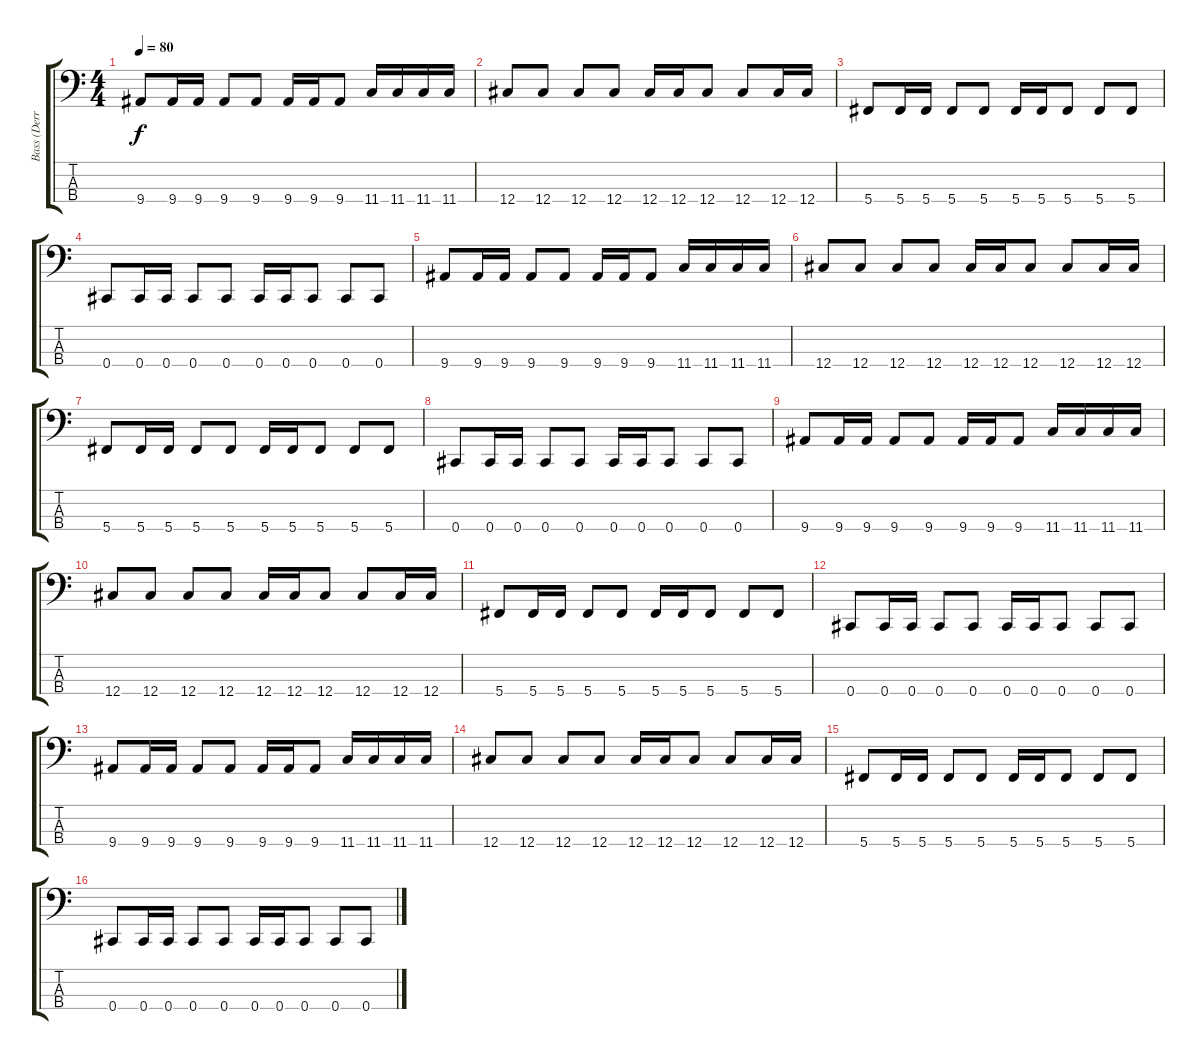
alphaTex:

\track ("Bass (Derrick)" "Bass (Derr") {instrument electricbassfinger}
\staff {score tabs}
\tuning (Gb2 Db2 Ab1 Db1) {hide}
\ts (4 4)
\tempo 80
\clef f4
\ks c
9.4.8{dy f} 9.4.16 9.4.16 9.4.8 9.4.8 9.4.16 9.4.16 9.4.8 11.4.16 11.4.16 11.4.16 11.4.16 |
12.4.8 12.4.8 12.4.8 12.4.8 12.4.16 12.4.16 12.4.8 12.4.8 12.4.16 12.4.16 |
5.4.8 5.4.16 5.4.16 5.4.8 5.4.8 5.4.16 5.4.16 5.4.8 5.4.8 5.4.8 |
0.4.8 0.4.16 0.4.16 0.4.8 0.4.8 0.4.16 0.4.16 0.4.8 0.4.8 0.4.8 |
9.4.8 9.4.16 9.4.16 9.4.8 9.4.8 9.4.16 9.4.16 9.4.8 11.4.16 11.4.16 11.4.16 11.4.16 |
12.4.8 12.4.8 12.4.8 12.4.8 12.4.16 12.4.16 12.4.8 12.4.8 12.4.16 12.4.16 |
5.4.8 5.4.16 5.4.16 5.4.8 5.4.8 5.4.16 5.4.16 5.4.8 5.4.8 5.4.8 |
0.4.8 0.4.16 0.4.16 0.4.8 0.4.8 0.4.16 0.4.16 0.4.8 0.4.8 0.4.8 |
9.4.8 9.4.16 9.4.16 9.4.8 9.4.8 9.4.16 9.4.16 9.4.8 11.4.16 11.4.16 11.4.16 11.4.16 |
12.4.8 12.4.8 12.4.8 12.4.8 12.4.16 12.4.16 12.4.8 12.4.8 12.4.16 12.4.16 |
5.4.8 5.4.16 5.4.16 5.4.8 5.4.8 5.4.16 5.4.16 5.4.8 5.4.8 5.4.8 |
0.4.8 0.4.16 0.4.16 0.4.8 0.4.8 0.4.16 0.4.16 0.4.8 0.4.8 0.4.8 |
9.4.8 9.4.16 9.4.16 9.4.8 9.4.8 9.4.16 9.4.16 9.4.8 11.4.16 11.4.16 11.4.16 11.4.16 |
12.4.8 12.4.8 12.4.8 12.4.8 12.4.16 12.4.16 12.4.8 12.4.8 12.4.16 12.4.16 |
5.4.8 5.4.16 5.4.16 5.4.8 5.4.8 5.4.16 5.4.16 5.4.8 5.4.8 5.4.8 |
0.4.8 0.4.16 0.4.16 0.4.8 0.4.8 0.4.16 0.4.16 0.4.8 0.4.8 0.4.8
